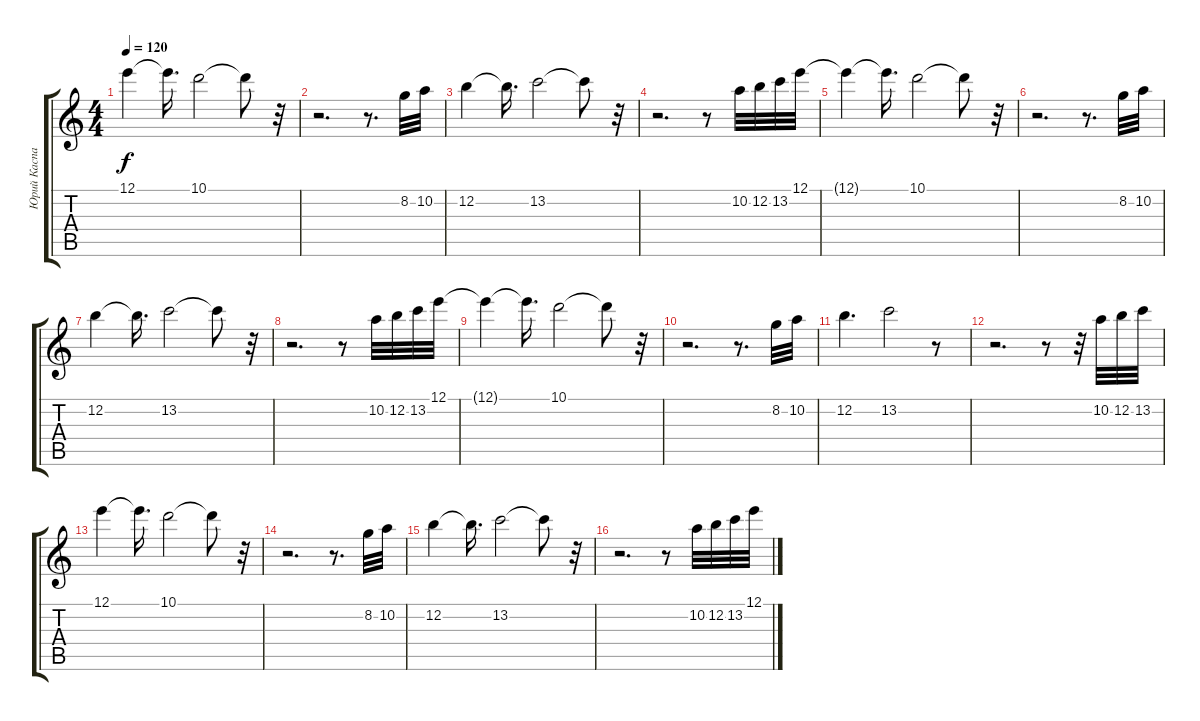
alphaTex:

\track ("Юрий Каспарян (гитара)" "Юрий Каспа") {instrument electricguitarjazz}
\staff {score tabs}
\tuning (E4 B3 G3 D3 A2 E2) {hide}
\ts (4 4)
\tempo 120
\clef g2
\ks c
12.1{t}.4{dy f} 12.1{t}.16{d} 10.1.2 10.1{t}.8 r.32 |
r.2{d} r.8{d} 8.2.32 10.2.32 |
12.2.4 12.2{t}.16{d} 13.2.2 13.2{t}.8 r.32 |
r.2{d} r.8 10.2.32 12.2.32 13.2.32 12.1.32 |
12.1{t}.4 12.1{t}.16{d} 10.1.2 10.1{t}.8 r.32 |
r.2{d} r.8{d} 8.2.32 10.2.32 |
12.2.4 12.2{t}.16{d} 13.2.2 13.2{t}.8 r.32 |
r.2{d} r.8 10.2.32 12.2.32 13.2.32 12.1.32 |
12.1{t}.4 12.1{t}.16{d} 10.1.2 10.1{t}.8 r.32 |
r.2{d} r.8{d} 8.2.32 10.2.32 |
12.2.4{d} 13.2.2 r.8 |
r.2{d} r.8 r.32 10.2.32 12.2.32 13.2.32 |
12.1.4 12.1{t}.16{d} 10.1.2 10.1{t}.8 r.32 |
r.2{d} r.8{d} 8.2.32 10.2.32 |
12.2.4 12.2{t}.16{d} 13.2.2 13.2{t}.8 r.32 |
r.2{d} r.8 10.2.32 12.2.32 13.2.32 12.1.32
